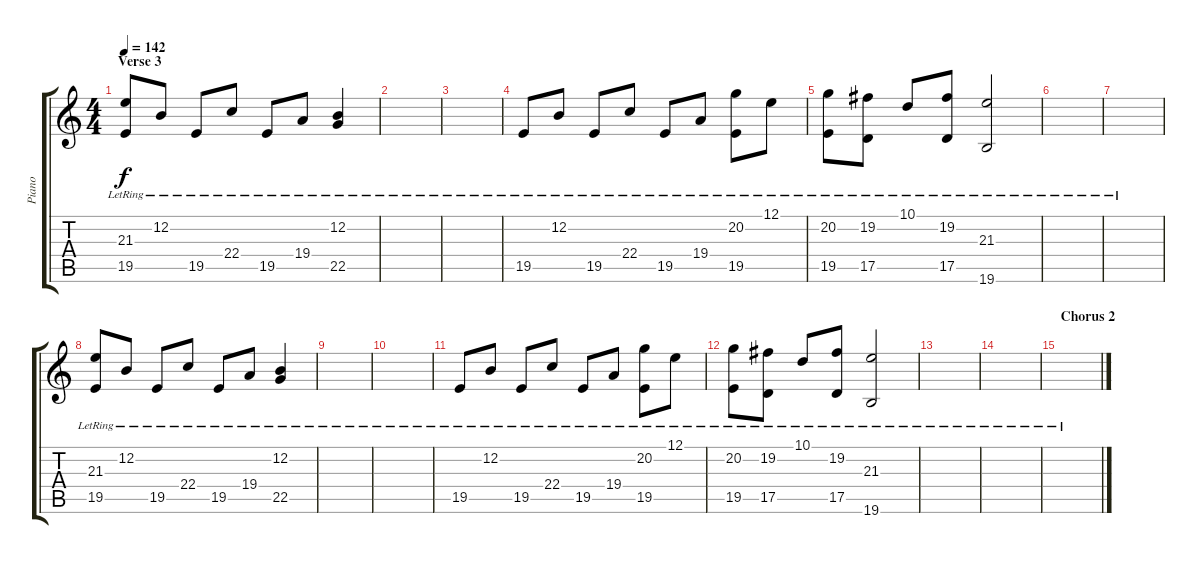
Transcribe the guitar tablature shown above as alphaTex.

\track ("Piano" "Piano") {instrument acousticgrandpiano}
\staff {score tabs}
\tuning (E4 B3 G3 D3 A2 E2) {hide}
\ts (4 4)
\section ("" "Verse 3")
\tempo 142
\clef g2
\ks c
(21.3{lr} 19.5{lr}).8{dy f volume 11} 12.2{lr}.8 19.5{lr}.8 22.4{lr}.8 19.5{lr}.8 19.4{lr}.8 (12.2{lr} 22.5{lr}).4 |
|
|
19.5{lr}.8 12.2{lr}.8 19.5{lr}.8 22.4{lr}.8 19.5{lr}.8 19.4{lr}.8 (20.2{lr} 19.5{lr}).8 12.1{lr}.8 |
(20.2{lr} 19.5).8 (19.2{lr} 17.5{lr}).8 10.1{lr}.8 (19.2{lr} 17.5{lr}).8 (21.3{lr} 19.6{lr}).2 |
|
|
(21.3{lr} 19.5{lr}).8 12.2{lr}.8 19.5{lr}.8 22.4{lr}.8 19.5{lr}.8 19.4{lr}.8 (12.2{lr} 22.5{lr}).4 |
|
|
19.5{lr}.8 12.2{lr}.8 19.5{lr}.8 22.4{lr}.8 19.5{lr}.8 19.4{lr}.8 (20.2{lr} 19.5{lr}).8 12.1{lr}.8 |
(20.2{lr} 19.5).8 (19.2{lr} 17.5{lr}).8 10.1{lr}.8 (19.2{lr} 17.5{lr}).8 (21.3{lr} 19.6{lr}).2 |
|
|
\section ("" "Chorus 2")
